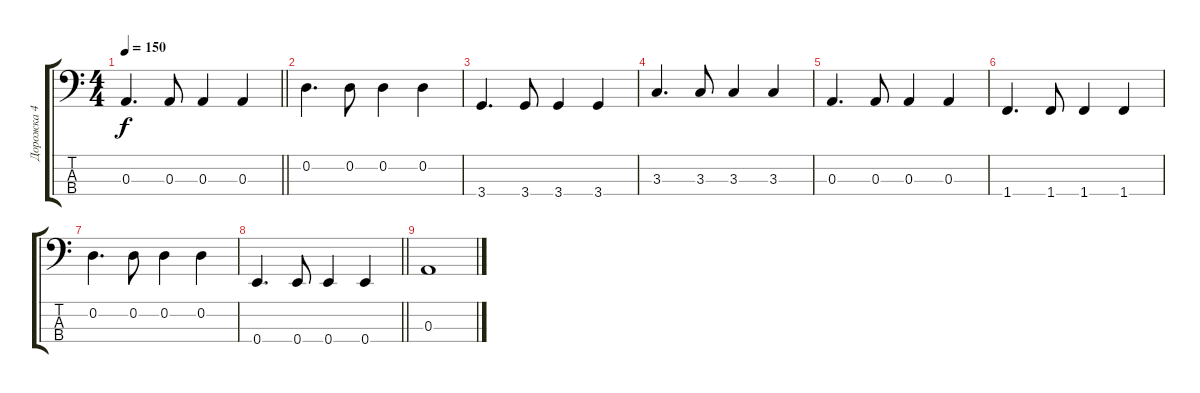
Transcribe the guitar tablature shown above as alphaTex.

\track ("Дорожка 4" "Дорожка 4") {instrument electricbassfinger}
\staff {score tabs}
\tuning (G2 D2 A1 E1) {hide}
\ts (4 4)
\tempo 150
\clef f4
\barLineRight lightlight
\ks c
0.3.4{d dy f} 0.3.8 0.3.4 0.3.4 |
0.2.4{d} 0.2.8 0.2.4 0.2.4 |
3.4.4{d} 3.4.8 3.4.4 3.4.4 |
3.3.4{d} 3.3.8 3.3.4 3.3.4 |
0.3.4{d} 0.3.8 0.3.4 0.3.4 |
1.4.4{d} 1.4.8 1.4.4 1.4.4 |
0.2.4{d} 0.2.8 0.2.4 0.2.4 |
\barLineRight lightlight
0.4.4{d} 0.4.8 0.4.4 0.4.4 |
0.3.1
